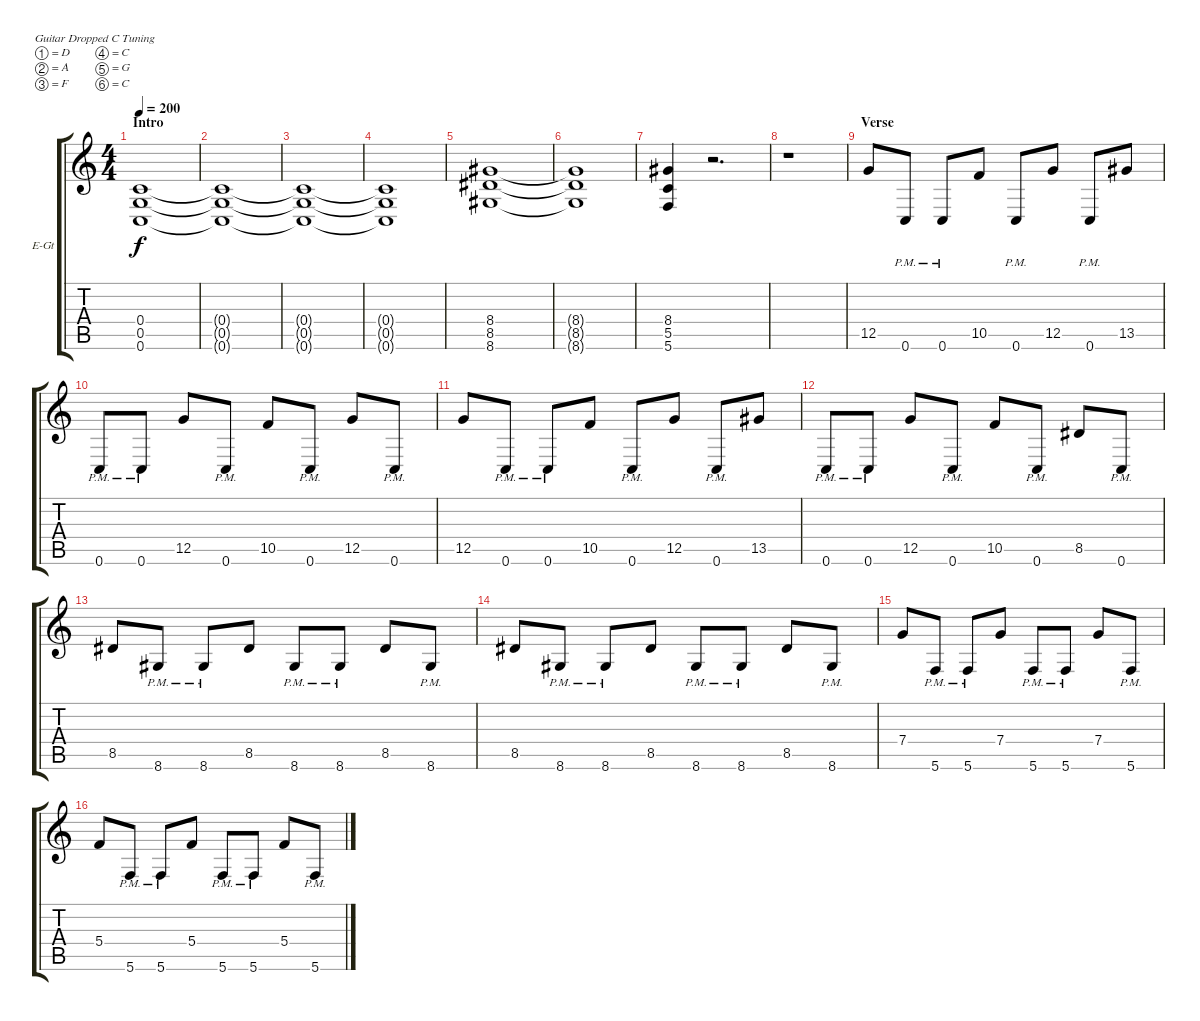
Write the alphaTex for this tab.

\defaultSystemsLayout 4
\bracketExtendMode groupsimilarinstruments
\firstSystemTrackNameOrientation horizontal
\otherSystemsTrackNameOrientation horizontal
\track ("Guitar 2" "E-Gt") {instrument distortionguitar}
\staff {score tabs}
\tuning (D4 A3 F3 C3 G2 C2)
\ts (4 4)
\section ("" "Intro")
\tempo 200
\clef g2
\ks c
(0.6 0.5 0.4).1{dy f instrument distortionguitar} |
(0.4{t} 0.5{t} 0.6{t}).1 |
(0.6{t} 0.5{t} 0.4{t}).1 |
(0.4{t} 0.5{t} 0.6{t}).1 |
(8.6 8.5 8.4).1 |
(8.4{t} 8.5{t} 8.6{t}).1 |
(5.6 5.5 8.4).4 r.2{d} |
r.1 |
\section ("" "Verse")
12.5.8 0.6{pm}.8 0.6{pm}.8 10.5.8 0.6{pm}.8 12.5.8 0.6{pm}.8 13.5.8 |
0.6{pm}.8 0.6{pm}.8 12.5.8 0.6{pm}.8 10.5.8 0.6{pm}.8 12.5.8 0.6{pm}.8 |
12.5.8 0.6{pm}.8 0.6{pm}.8 10.5.8 0.6{pm}.8 12.5.8 0.6{pm}.8 13.5.8 |
0.6{pm}.8 0.6{pm}.8 12.5.8 0.6{pm}.8 10.5.8 0.6{pm}.8 8.5.8 0.6{pm}.8 |
8.5.8 8.6{pm}.8 8.6{pm}.8 8.5.8 8.6{pm}.8 8.6{pm}.8 8.5.8 8.6{pm}.8 |
8.5.8 8.6{pm}.8 8.6{pm}.8 8.5.8 8.6{pm}.8 8.6{pm}.8 8.5.8 8.6{pm}.8 |
7.4.8 5.6{pm}.8 5.6{pm}.8 7.4.8 5.6{pm}.8 5.6{pm}.8 7.4.8 5.6{pm}.8 |
5.4.8 5.6{pm}.8 5.6{pm}.8 5.4.8 5.6{pm}.8 5.6{pm}.8 5.4.8 5.6{pm}.8
